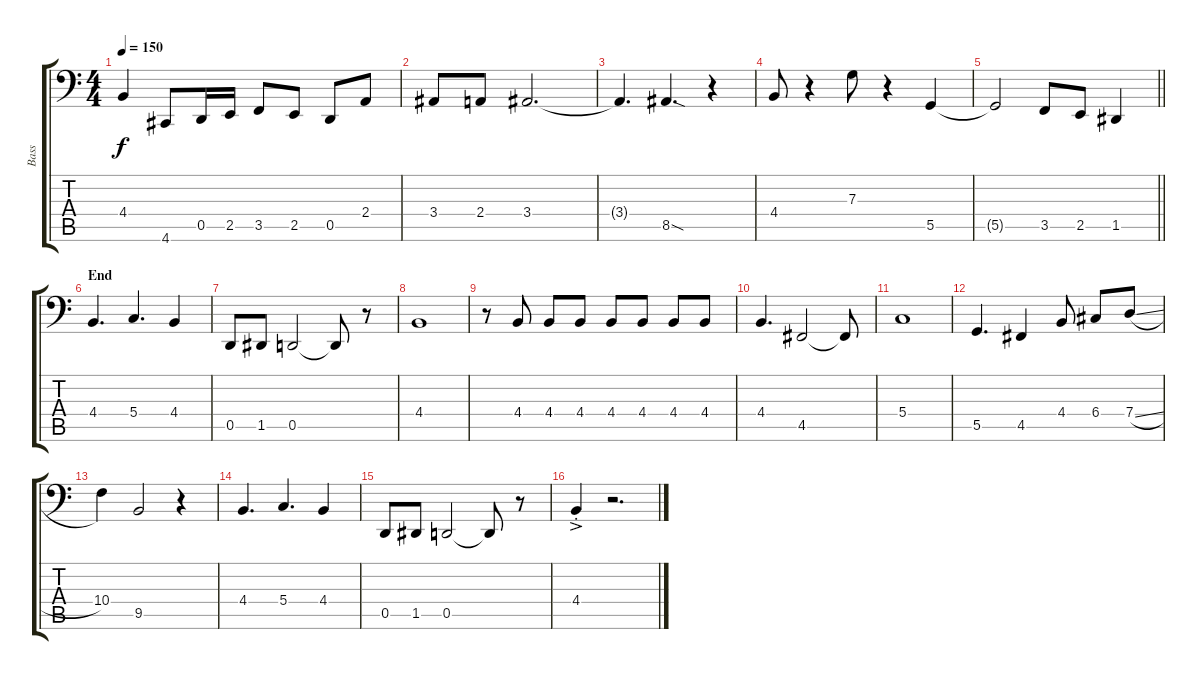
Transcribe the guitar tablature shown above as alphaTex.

\track ("Bass" "Bass") {instrument electricbassfinger}
\staff {score tabs}
\tuning (Bb2 F2 C2 G1 D1 A0) {hide}
\ts (4 4)
\tempo 150
\clef f4
\ks c
4.4{t}.4{dy f} 4.6.8 0.5.16 2.5.16 3.5.8 2.5.8 0.5.8 2.4.8 |
3.4.8 2.4.8 3.4.2{d} |
3.4{t}.4{d} 8.5{sod}.4{d} r.4 |
4.4.8 r.4 7.3.8 r.4 5.5.4 |
\barLineRight lightlight
5.5{t}.2 3.5.8 2.5.8 1.5.4 |
\section ("" "End")
4.4.4{d} 5.4.4{d} 4.4.4 |
0.5.8 1.5.8 0.5.2 0.5{t}.8 r.8 |
4.4.1 |
r.8 4.4.8 4.4.8 4.4.8 4.4.8 4.4.8 4.4.8 4.4.8 |
4.4.4{d} 4.5.2 4.5{t}.8 |
5.4.1 |
5.5.4{d} 4.5.4 4.4.8 6.4.8 7.4{sl}.8 |
10.4.4 9.5.2 r.4 |
4.4.4{d} 5.4.4{d} 4.4.4 |
0.5.8 1.5.8 0.5.2 0.5{t}.8 r.8 |
4.4{ac st}.4 r.2{d}
